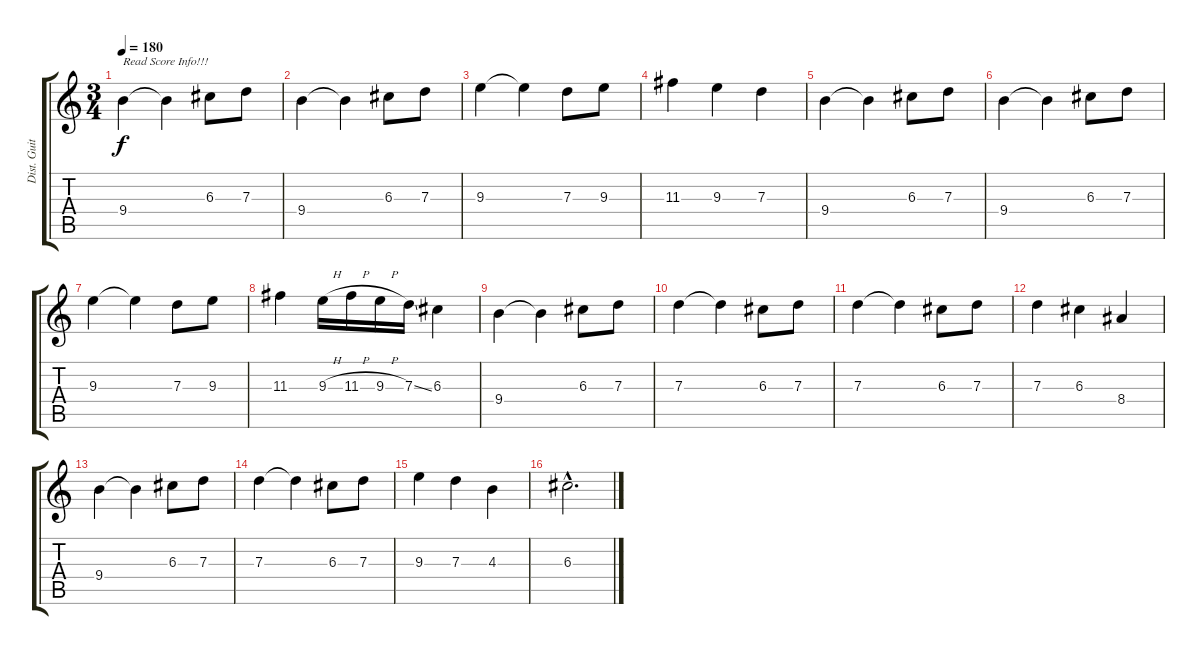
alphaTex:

\track ("Dist. Guitar 1" "Dist. Guit") {instrument distortionguitar}
\staff {score tabs}
\tuning (E4 B3 G3 D3 A2 E2) {hide}
\ts (3 4)
\tempo 180
\tempo 145
\tempo 180
\clef g2
\ks c
9.4.4{txt "Read Score Info!!!" dy f instrument distortionguitar} 9.4{t}.4 6.3.8 7.3.8 |
9.4.4 9.4{t}.4 6.3.8 7.3.8 |
9.3.4 9.3{t}.4 7.3.8 9.3.8 |
11.3.4 9.3.4 7.3.4 |
9.4.4 9.4{t}.4 6.3.8 7.3.8 |
9.4.4 9.4{t}.4 6.3.8 7.3.8 |
9.3.4 9.3{t}.4 7.3.8 9.3.8 |
11.3.4 9.3{h}.16 11.3{h}.16 9.3{h}.16 7.3{ss}.16 6.3.4 |
9.4.4 9.4{t}.4 6.3.8 7.3.8 |
7.3.4 7.3{t}.4 6.3.8 7.3.8 |
7.3.4 7.3{t}.4 6.3.8 7.3.8 |
7.3.4 6.3.4 8.4.4 |
9.4.4 9.4{t}.4 6.3.8 7.3.8 |
7.3.4 7.3{t}.4 6.3.8 7.3.8 |
9.3.4 7.3.4 4.3.4 |
6.3{hac}.2{d}
